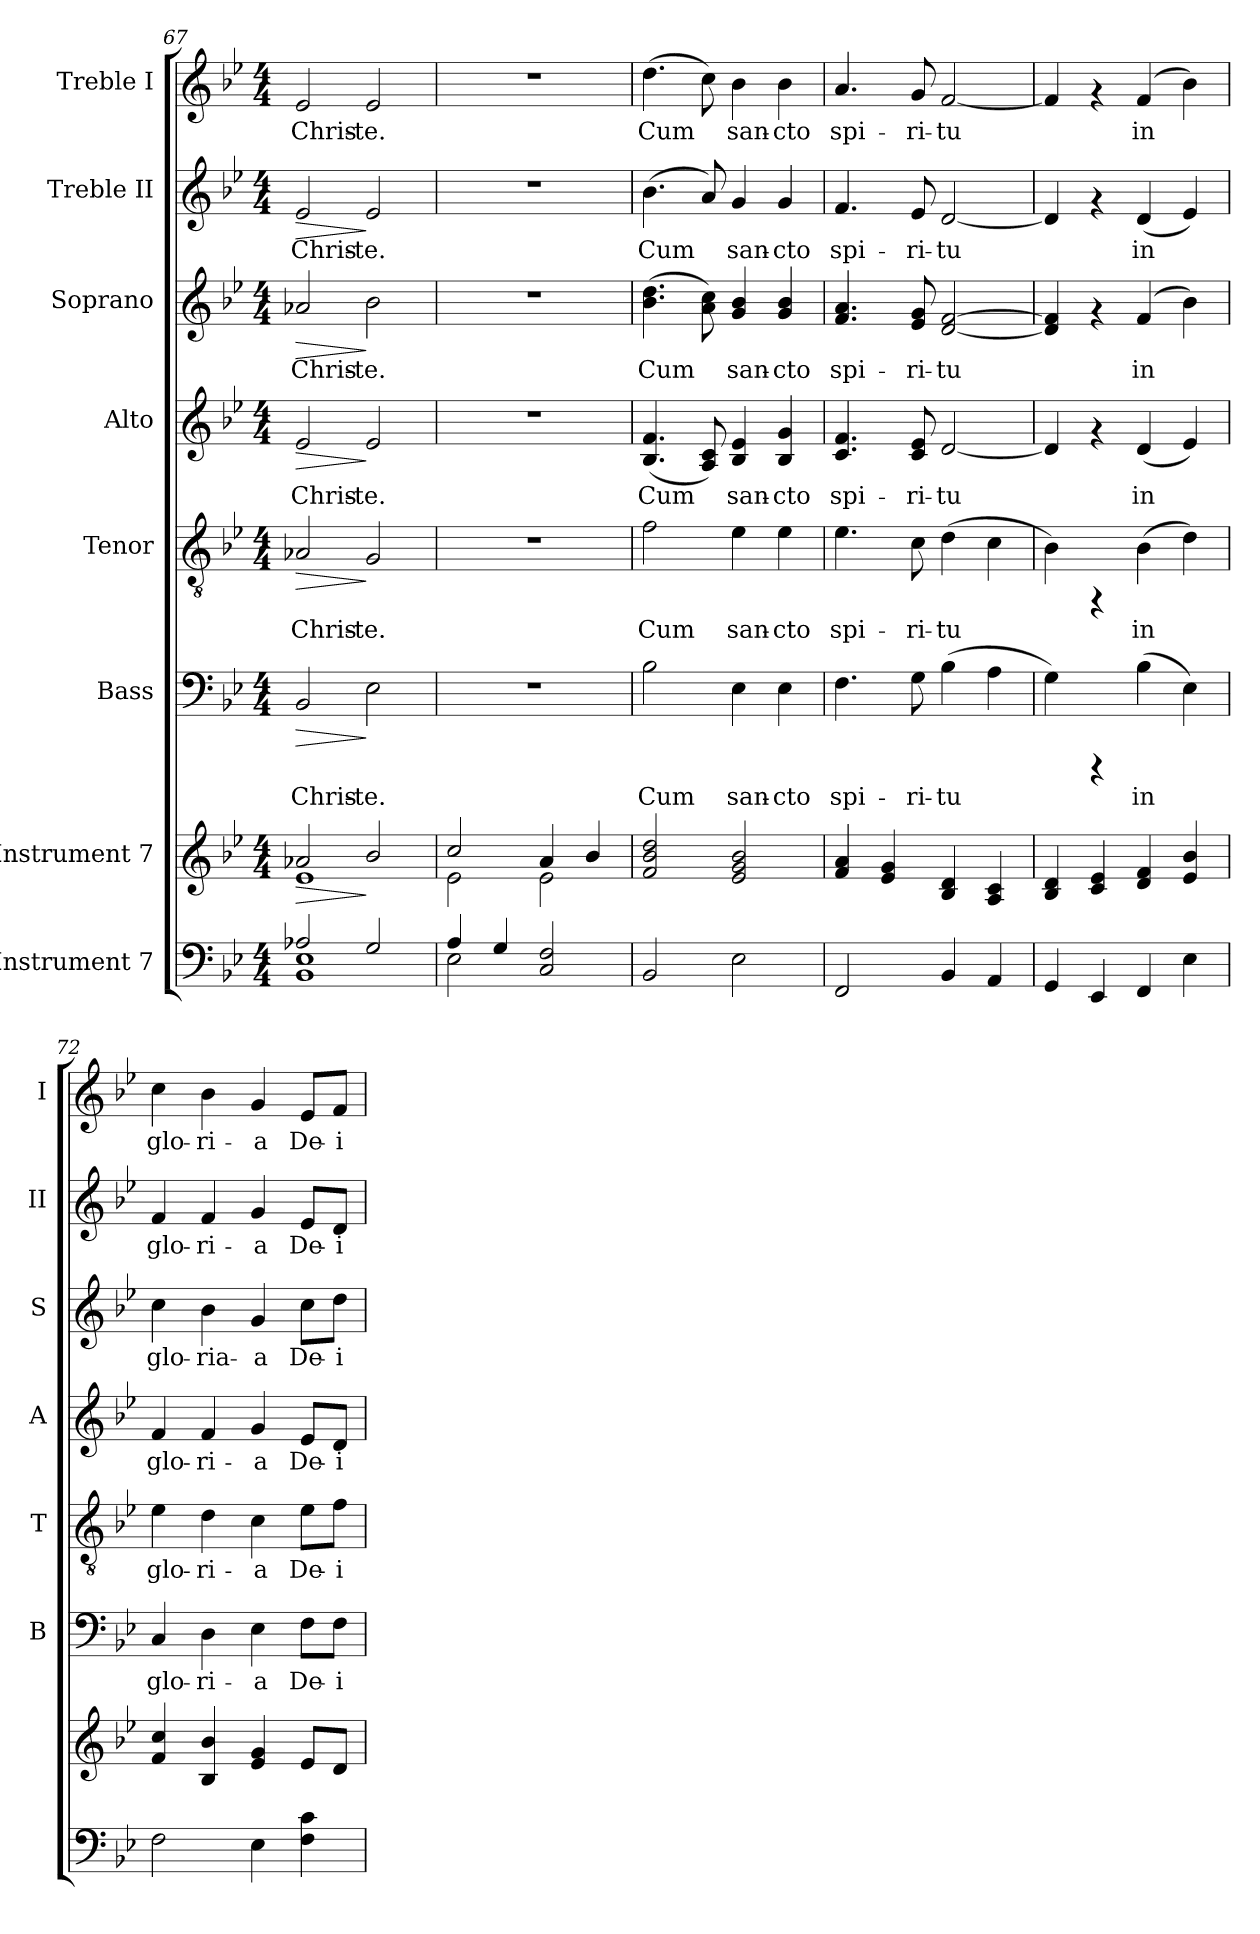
**kern	**kern	**dynam	**kern	**text	**dynam	**kern	**text	**dynam	**kern	**text	**dynam	**kern	**text	**dynam	**kern	**text	**dynam	**kern	**text
*part8	*part7	*part7	*part6	*part6	*part6	*part5	*part5	*part5	*part4	*part4	*part4	*part3	*part3	*part3	*part2	*part2	*part2	*part1	*part1
*staff8	*staff7	*staff7	*staff6	*staff6	*staff6	*staff5	*staff5	*staff5	*staff4	*staff4	*staff4	*staff3	*staff3	*staff3	*staff2	*staff2	*staff2	*staff1	*staff1
*I"Instrument 7	*I"Instrument 7	*	*I"Bass	*	*	*I"Tenor	*	*	*I"Alto	*	*	*I"Soprano	*	*	*I"Treble II	*	*	*I"Treble I	*
*	*	*	*I'B	*	*	*I'T	*	*	*I'A	*	*	*I'S	*	*	*I'II	*	*	*I'I	*
*clefF4	*clefG2	*	*clefF4	*	*	*clefGv2	*	*	*clefG2	*	*	*clefG2	*	*	*clefG2	*	*	*clefG2	*
*k[b-e-]	*k[b-e-]	*	*k[b-e-]	*	*	*k[b-e-]	*	*	*k[b-e-]	*	*	*k[b-e-]	*	*	*k[b-e-]	*	*	*k[b-e-]	*
*B-:	*B-:	*	*B-:	*	*	*B-:	*	*	*B-:	*	*	*B-:	*	*	*B-:	*	*	*B-:	*
*M4/4	*M4/4	*	*M4/4	*	*	*M4/4	*	*	*M4/4	*	*	*M4/4	*	*	*M4/4	*	*	*M4/4	*
=67	=67	=67	=67	=67	=67	=67	=67	=67	=67	=67	=67	=67	=67	=67	=67	=67	=67	=67	=67
*^	*	*	*	*	*	*	*	*	*	*	*	*	*	*	*	*	*	*	*
!	!	!	!LO:HP:b	!	!	!	!	!	!	!	!	!	!	!	!	!	!	!	!	!
!	!	!	!LO:HP:n=1:b	!	!LO:LY:b:cj	!LO:HP:b	!	!LO:LY:b:cj	!LO:HP:b	!	!LO:LY:b:cj	!LO:HP:b	!	!LO:LY:b:cj	!LO:HP:b	!	!LO:LY:b:cj	!LO:HP:b	!	!LO:LY:b:cj
*	*	*^	*	*	*	*	*	*	*	*	*	*	*	*	*	*	*	*	*	*
2A-X/	1BB- 1E-	2a-X/	1e-	> >	2BB-/	Chris-	>	2A-X/	Chris-	>	2e-/	Chris-	>	2a-X/	Chris-	>	2e-/	Chris-	>	2e-/	Chris-
!	!	!	!	!	!	!LO:LY:b:cj	!	!	!LO:LY:b:cj	!	!	!LO:LY:b:cj	!	!	!LO:LY:b:cj	!	!	!LO:LY:b:cj	!	!	!LO:LY:b:cj
2G/	.	2b-/	.	]	2E-\	-te.	]	2G/	-te.	]	2e-/	-te.	]	2b-\	-te.	]	2e-/	-te.	]	2e-/	-te.
*v	*v	*	*	*	*	*	*	*	*	*	*	*	*	*	*	*	*	*	*	*	*
*	*v	*v	*	*	*	*	*	*	*	*	*	*	*	*	*	*	*	*	*	*
.	.	]	.	.	.	.	.	.	.	.	.	.	.	.	.	.	.	.	.
=68	=68	=68	=68	=68	=68	=68	=68	=68	=68	=68	=68	=68	=68	=68	=68	=68	=68	=68	=68
*^	*^	*	*	*	*	*	*	*	*	*	*	*	*	*	*	*	*	*	*
4A/	2E-\	2cc/	2e-\	.	1r	.	.	1r	.	.	1r	.	.	1r	.	.	1r	.	.	1r	.
4G/	.	.	.	.	.	.	.	.	.	.	.	.	.	.	.	.	.	.	.	.	.
2C/ 2F/	2ryy	4a/	2e-\	.	.	.	.	.	.	.	.	.	.	.	.	.	.	.	.	.	.
.	.	4b-/	.	.	.	.	.	.	.	.	.	.	.	.	.	.	.	.	.	.	.
*v	*v	*	*	*	*	*	*	*	*	*	*	*	*	*	*	*	*	*	*	*	*
*	*v	*v	*	*	*	*	*	*	*	*	*	*	*	*	*	*	*	*	*	*
=69	=69	=69	=69	=69	=69	=69	=69	=69	=69	=69	=69	=69	=69	=69	=69	=69	=69	=69	=69
!	!	!	!	!LO:LY:b:cj	!	!	!LO:LY:b:cj	!	!	!LO:LY:b:cj	!	!	!LO:LY:b:cj	!	!	!LO:LY:b:cj	!	!	!LO:LY:b:cj
2BB-/	2b-/ 2f/ 2dd/	.	2B-\	Cum	.	2f\	Cum	.	(>4.f/ 4.B-/	Cum	.	(>4.dd\ 4.b-\	Cum	.	(>4.b-\	Cum	.	(>4.dd\	Cum
!	!	!	!	!	!	!	!	!	!	!LO:LY:b:cj	!	!	!LO:LY:b:cj	!	!	!LO:LY:b:cj	!	!	!LO:LY:b:cj
.	.	.	.	.	.	.	.	.	8c/ 8A/)	.	.	8cc\ 8a\)	.	.	8a/)	.	.	8cc\)	.
!	!	!	!	!LO:LY:b:cj	!	!	!LO:LY:b:cj	!	!	!LO:LY:b:cj	!	!	!LO:LY:b:cj	!	!	!LO:LY:b:cj	!	!	!LO:LY:b:cj
2E-\	2g/ 2e-/ 2b-/	.	4E-\	san-	.	4e-\	san-	.	4e-/ 4B-/	san-	.	4b-/ 4g/	san-	.	4g/	san-	.	4b-\	san-
!	!	!	!	!LO:LY:b:cj	!	!	!LO:LY:b:cj	!	!	!LO:LY:b:cj	!	!	!LO:LY:b:cj	!	!	!LO:LY:b:cj	!	!	!LO:LY:b:cj
.	.	.	4E-\	-cto	.	4e-\	-cto	.	4g/ 4B-/	-cto	.	4b-/ 4g/	-cto	.	4g/	-cto	.	4b-\	-cto
=70	=70	=70	=70	=70	=70	=70	=70	=70	=70	=70	=70	=70	=70	=70	=70	=70	=70	=70	=70
!	!	!	!	!LO:LY:b:cj	!	!	!LO:LY:b:cj	!	!	!LO:LY:b:cj	!	!	!LO:LY:b:cj	!	!	!LO:LY:b:cj	!	!	!LO:LY:b:cj
2FF/	4f/ 4a/	.	4.F\	spi-	.	4.e-\	spi-	.	4.f/ 4.c/	spi-	.	4.a/ 4.f/	spi-	.	4.f/	spi-	.	4.a/	spi-
.	4e-/ 4g/	.	.	.	.	.	.	.	.	.	.	.	.	.	.	.	.	.	.
!	!	!	!	!LO:LY:b:cj	!	!	!LO:LY:b:cj	!	!	!LO:LY:b:cj	!	!	!LO:LY:b:cj	!	!	!LO:LY:b:cj	!	!	!LO:LY:b:cj
.	.	.	8G\	-ri-	.	8c\	-ri-	.	8e-/ 8c/	-ri-	.	8g/ 8e-/	-ri-	.	8e-/	-ri-	.	8g/	-ri-
!	!	!	!	!LO:LY:b:cj	!	!	!LO:LY:b:cj	!	!	!LO:LY:b:cj	!	!	!LO:LY:b:cj	!	!	!LO:LY:b:cj	!	!	!LO:LY:b:cj
4BB-/	4B-/ 4d/	.	(>4B-\	-tu	.	(>4d\	-tu	.	[<2d/	-tu	.	[>2f/ [<2d/	-tu	.	[<2d/	-tu	.	[<2f/	-tu
!	!	!	!	!LO:LY:b:cj	!	!	!LO:LY:b:cj	!	!	!	!	!	!	!	!	!	!	!	!
4AA/	4c/ 4A/	.	4A\	.	.	4c\	.	.	.	.	.	.	.	.	.	.	.	.	.
=71	=71	=71	=71	=71	=71	=71	=71	=71	=71	=71	=71	=71	=71	=71	=71	=71	=71	=71	=71
!	!	!	!	!LO:LY:b:cj	!	!	!LO:LY:b:cj	!	!	!LO:LY:b:cj	!	!	!LO:LY:b:cj	!	!	!LO:LY:b:cj	!	!	!LO:LY:b:cj
4GG/	4B-/ 4d/	.	4G\)	.	.	4B-\)	.	.	4d/]	.	.	4f/] 4d/]	.	.	4d/]	.	.	4f/]	.
4EE-/	4c/ 4e-/	.	4rCCC	.	.	4rFF	.	.	4rf	.	.	4rf	.	.	4rf	.	.	4rf	.
!	!	!	!	!LO:LY:b:cj	!	!	!LO:LY:b:cj	!	!	!LO:LY:b:cj	!	!	!LO:LY:b:cj	!	!	!LO:LY:b:cj	!	!	!LO:LY:b:cj
4FF/	4d/ 4f/	.	(>4B-\	in	.	(>4B-\	in	.	(<4d/	in	.	(>4f/	in	.	(<4d/	in	.	(>4f/	in
!	!	!	!	!LO:LY:b:cj	!	!	!LO:LY:b:cj	!	!	!LO:LY:b:cj	!	!	!LO:LY:b:cj	!	!	!LO:LY:b:cj	!	!	!LO:LY:b:cj
4E-\	4b-/ 4e-/	.	4E-\)	.	.	4d\)	.	.	4e-/)	.	.	4b-\)	.	.	4e-/)	.	.	4b-\)	.
!!LO:PB:g=z
=72	=72	=72	=72	=72	=72	=72	=72	=72	=72	=72	=72	=72	=72	=72	=72	=72	=72	=72	=72
!	!	!	!	!LO:LY:b:cj	!	!	!LO:LY:b:cj	!	!	!LO:LY:b:cj	!	!	!LO:LY:b:cj	!	!	!LO:LY:b:cj	!	!	!LO:LY:b:cj
2F\	4cc/ 4f/	.	4C/	glo-	.	4e-\	glo-	.	4f/	glo-	.	4cc\	glo-	.	4f/	glo-	.	4cc\	glo-
!	!	!	!	!LO:LY:b:cj	!	!	!LO:LY:b:cj	!	!	!LO:LY:b:cj	!	!	!LO:LY:b:cj	!	!	!LO:LY:b:cj	!	!	!LO:LY:b:cj
.	4B-/ 4b-/	.	4D\	-ri-	.	4d\	-ri-	.	4f/	-ri-	.	4b-\	-ria-	.	4f/	-ri-	.	4b-\	-ri-
!	!	!	!	!LO:LY:b:cj	!	!	!LO:LY:b:cj	!	!	!LO:LY:b:cj	!	!	!LO:LY:b:cj	!	!	!LO:LY:b:cj	!	!	!LO:LY:b:cj
4E-\	4e-/ 4g/	.	4E-\	-a	.	4c\	-a	.	4g/	-a	.	4g/	-a	.	4g/	-a	.	4g/	-a
!	!	!	!	!LO:LY:b:cj	!	!	!LO:LY:b:cj	!	!	!LO:LY:b:cj	!	!	!LO:LY:b:cj	!	!	!LO:LY:b:cj	!	!	!LO:LY:b:cj
4c\ 4F\	8e-/L	.	8F\L	De-	.	8e-\L	De-	.	8e-/L	De-	.	8cc\L	De-	.	8e-/L	De-	.	8e-/L	De-
!	!	!	!	!LO:LY:b:cj	!	!	!LO:LY:b:cj	!	!	!LO:LY:b:cj	!	!	!LO:LY:b:cj	!	!	!LO:LY:b:cj	!	!	!LO:LY:b:cj
.	8d/J	.	8F\J	-i	.	8f\J	-i	.	8d/J	-i	.	8dd\J	-i	.	8d/J	-i	.	8f/J	-i
=	=	=	=	=	=	=	=	=	=	=	=	=	=	=	=	=	=	=	=
*-	*-	*-	*-	*-	*-	*-	*-	*-	*-	*-	*-	*-	*-	*-	*-	*-	*-	*-	*-
